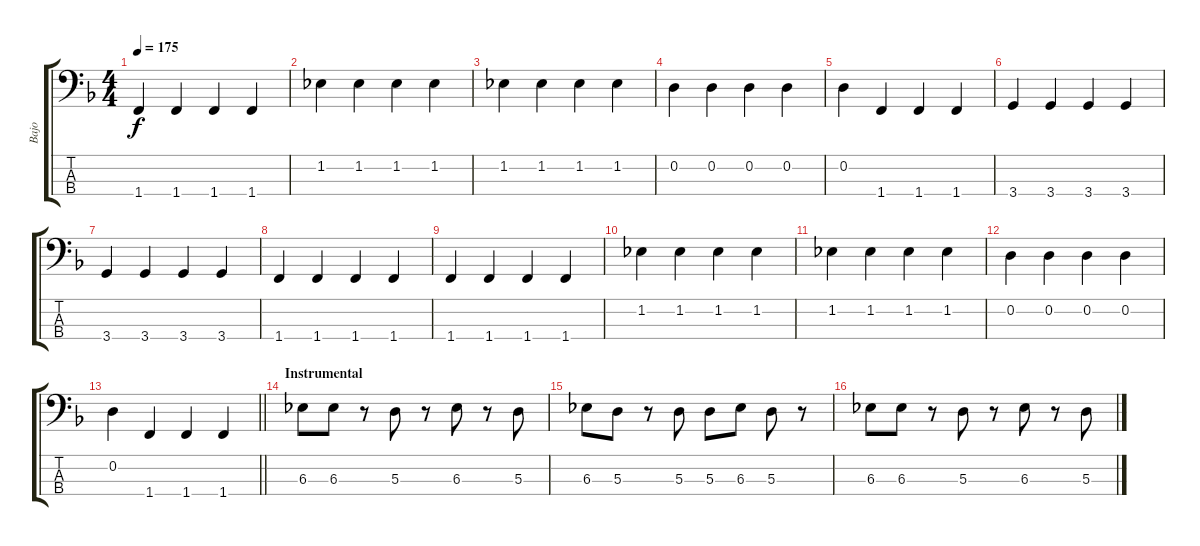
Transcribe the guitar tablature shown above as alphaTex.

\track ("Bajo" "Bajo") {instrument electricbassfinger}
\staff {score tabs}
\tuning (G2 D2 A1 E1) {hide}
\ts (4 4)
\tempo 175
\clef f4
\ks dminor
1.4.4{dy f} 1.4.4 1.4.4 1.4.4 |
1.2.4 1.2.4 1.2.4 1.2.4 |
1.2.4 1.2.4 1.2.4 1.2.4 |
0.2.4 0.2.4 0.2.4 0.2.4 |
0.2.4 1.4.4 1.4.4 1.4.4 |
3.4.4 3.4.4 3.4.4 3.4.4 |
3.4.4 3.4.4 3.4.4 3.4.4 |
1.4.4 1.4.4 1.4.4 1.4.4 |
1.4.4 1.4.4 1.4.4 1.4.4 |
1.2.4 1.2.4 1.2.4 1.2.4 |
1.2.4 1.2.4 1.2.4 1.2.4 |
0.2.4 0.2.4 0.2.4 0.2.4 |
\barLineRight lightlight
0.2.4 1.4.4 1.4.4 1.4.4 |
\section ("" "Instrumental")
6.3.8 6.3.8 r.8 5.3.8 r.8 6.3.8 r.8 5.3.8 |
6.3.8 5.3.8 r.8 5.3.8 5.3.8 6.3.8 5.3.8 r.8 |
6.3.8 6.3.8 r.8 5.3.8 r.8 6.3.8 r.8 5.3.8
